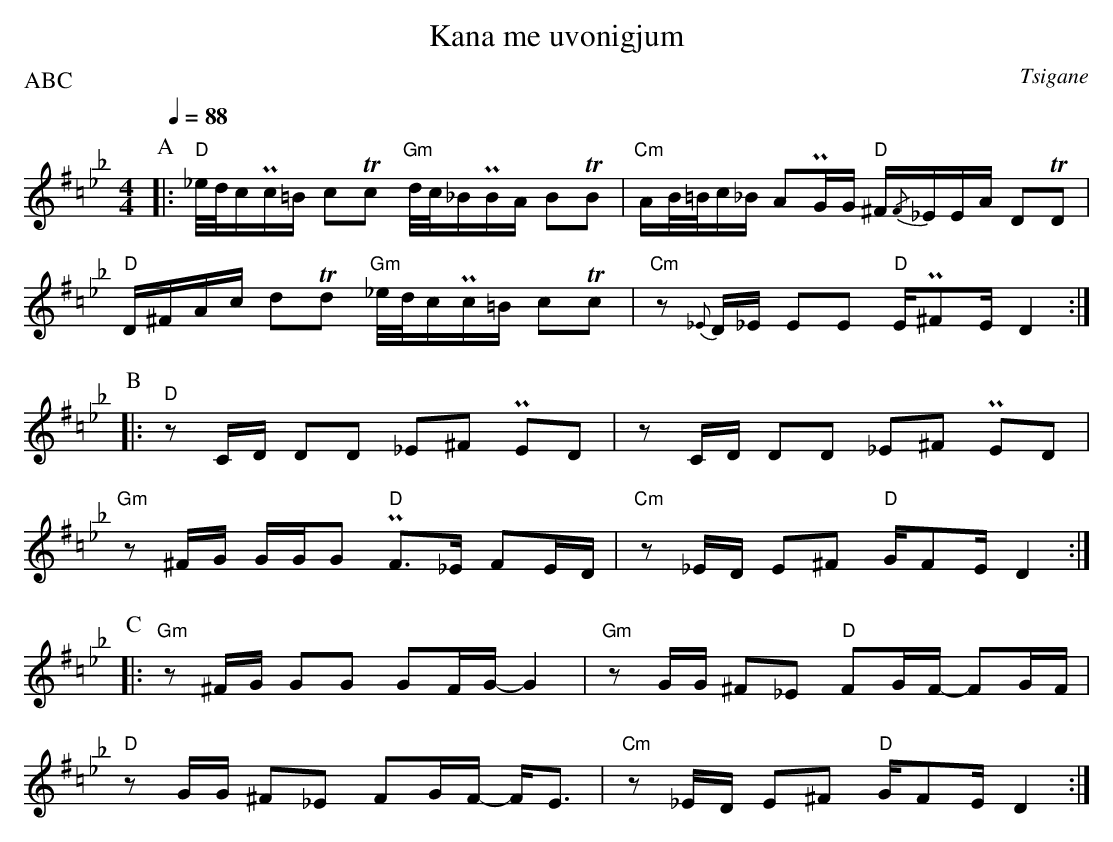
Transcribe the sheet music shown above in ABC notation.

X:1
T:Kana me uvonigjum
O:Tsigane
P:ABC
Q:1/4=88
M:4/4
L:1/16
K:D =c _e ^f _b
P:A
|: "D"_e/d/cPc=B c2Tc2 "Gm"d/c/_BPBA B2TB2 | "Cm"AB/=B/c_B A2PGG "D"^F{/F}_EEA D2TD2 |
"D"D^FAc d2Td2 "Gm"_e/d/cPc=B c2Tc2 | "Cm"z2{_E}D_E E2E2 "D"EP^F2E D4 :|
P:B
|: "D"z2CD D2D2 _E2^F2 PE2D2 | z2CD D2D2 _E2^F2 PE2D2 |
"Gm"z2^FG GGG2 "D"PF3_E F2ED | "Cm"z2_ED E2^F2 "D"GF2E D4 :|
P:C
|: "Gm"z2^FG G2G2 G2FG- G4 | "Gm"z2GG ^F2_E2 "D"F2GF- F2GF |
"D"z2GG ^F2_E2 F2GF- FE3 | "Cm"z2_ED E2^F2 "D"GF2E D4 :|
